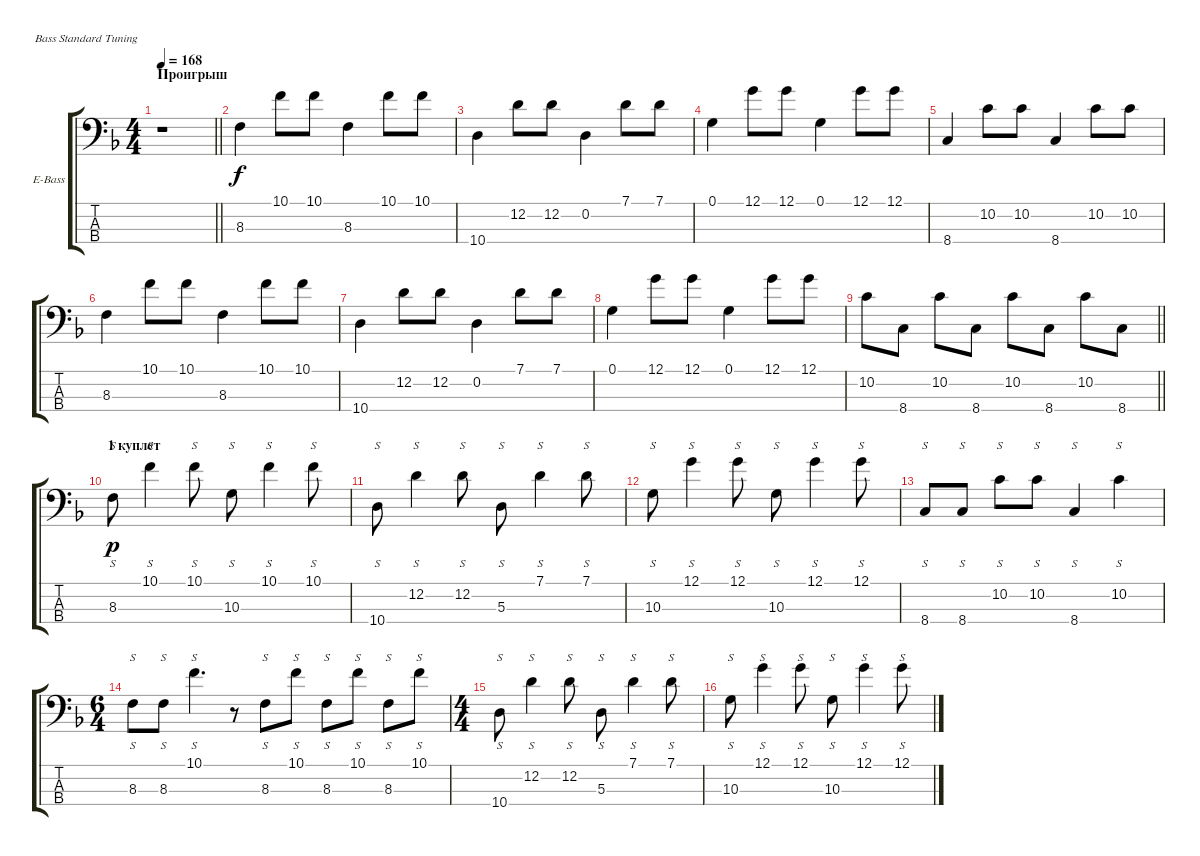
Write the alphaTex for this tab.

\defaultSystemsLayout 4
\bracketExtendMode groupsimilarinstruments
\firstSystemTrackNameOrientation horizontal
\otherSystemsTrackNameOrientation horizontal
\track ("Electric Bass" "E-Bass") {instrument electricbassfinger}
\staff {score tabs}
\tuning (G2 D2 A1 E1)
\ts (4 4)
\section ("" "Проигрыш")
\tempo 168
\clef f4
\scale
0.51004
\barLineRight lightlight
\ks f
r.1{dy f instrument electricbassfinger} |
\scale
0.24498 8.3.4 10.1.8 10.1.8 8.3.4 10.1.8 10.1.8 |
\scale
0.24498 10.4.4 12.2.8 12.2.8 0.2.4 7.1.8 7.1.8 |
\scale
0.333333 0.1.4 12.1.8 12.1.8 0.1.4 12.1.8 12.1.8 |
\scale
0.333333 8.4.4 10.2.8 10.2.8 8.4.4 10.2.8 10.2.8 |
\scale
0.333333 8.3.4 10.1.8 10.1.8 8.3.4 10.1.8 10.1.8 |
\scale
0.333333 10.4.4 12.2.8 12.2.8 0.2.4 7.1.8 7.1.8 |
\scale
0.333333 0.1.4 12.1.8 12.1.8 0.1.4 12.1.8 12.1.8 |
\scale
0.333333
\barLineRight lightlight
10.2.8 8.4.8 10.2.8 8.4.8 10.2.8 8.4.8 10.2.8 8.4.8 |
\section ("" "1 куплет")
\scale
0.333333 8.3.8{s dy p} 10.1.4{s} 10.1.8{s} 10.3.8{s} 10.1.4{s} 10.1.8{s} |
\scale
0.333333 10.4.8{s} 12.2.4{s} 12.2.8{s} 5.3.8{s} 7.1.4{s} 7.1.8{s} |
\scale
0.333333 10.3.8{s} 12.1.4{s} 12.1.8{s} 10.3.8{s} 12.1.4{s} 12.1.8{s} |
\scale
0.193651 8.4.8{s} 8.4.8{s} 10.2.8{s} 10.2.8{s} 8.4.4{s} 10.2.4{s} |
\ts (6 4)
\scale
0.403175 8.3.8{s} 8.3.8{s} 10.1.4{s d} r.8 8.3.8{s} 10.1.8{s beam split} 8.3.8{s} 10.1.8{s beam split} 8.3.8{s} 10.1.8{s} |
\ts (4 4)
\scale
0.403175 10.4.8{s} 12.2.4{s} 12.2.8{s} 5.3.8{s} 7.1.4{s} 7.1.8{s} |
\scale
0.333333 10.3.8{s} 12.1.4{s} 12.1.8{s} 10.3.8{s} 12.1.4{s} 12.1.8{s}
